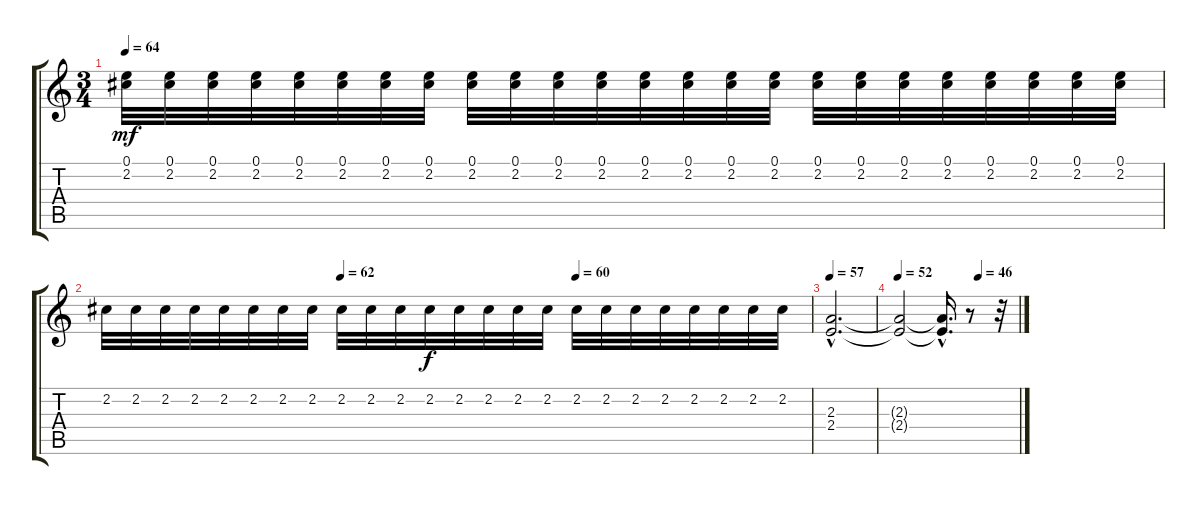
\track "" {instrument acousticguitarnylon}
\staff {score tabs}
\tuning (E4 B3 G3 D3 A2 E2) {hide}
\ts (3 4)
\tempo 64
\clef g2
\ks c
(0.1 2.2).32{dy mf} (0.1 2.2).32 (0.1 2.2).32 (0.1 2.2).32 (0.1 2.2).32 (0.1 2.2).32 (0.1 2.2).32 (0.1 2.2).32 (0.1 2.2).32 (0.1 2.2).32 (0.1 2.2).32 (0.1 2.2).32 (0.1 2.2).32 (0.1 2.2).32 (0.1 2.2).32 (0.1 2.2).32 (0.1 2.2).32 (0.1 2.2).32 (0.1 2.2).32 (0.1 2.2).32 (0.1 2.2).32 (0.1 2.2).32 (0.1 2.2).32 (0.1 2.2).32 |
\tempo (62 0.3333333333333333)
\tempo (60 0.6666666666666666)
2.2.32 2.2.32 2.2.32 2.2.32 2.2.32 2.2.32 2.2.32 2.2.32 2.2.32 2.2.32 2.2.32 2.2.32{dy f} 2.2.32 2.2.32 2.2.32 2.2.32 2.2.32 2.2.32 2.2.32 2.2.32 2.2.32 2.2.32 2.2.32 2.2.32 |
\tempo 57
(2.3{hac} 2.4{hac}).2{d} |
\tempo 52
\tempo (46 0.6666666666666666)
(2.3{t} 2.4{t}).2 (2.3{hac t} 2.4{hac t}).16{d} r.8 r.32
